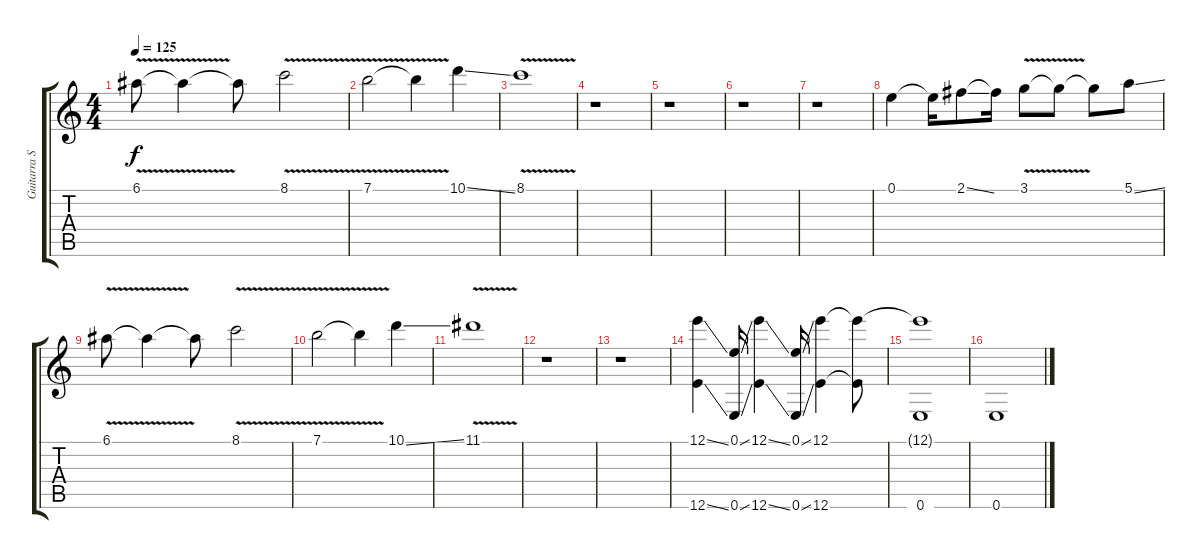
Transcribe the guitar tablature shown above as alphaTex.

\track ("Guitarra Solo" "Guitarra S") {instrument distortionguitar}
\staff {score tabs}
\tuning (E4 B3 G3 D3 A2 E2) {hide}
\ts (4 4)
\tempo 125
\clef g2
\ks c
6.1{v}.8{dy f} 6.1{t}.4 6.1{t}.8 8.1{v}.2 |
7.1{v}.2 7.1{t}.4 10.1{ss}.4 |
8.1{v}.1 |
r.1 |
r.1 |
r.1 |
r.1 |
0.1.4 0.1{t}.16 2.1{ss}.8 2.1{t}.16 3.1{v}.8 3.1{t}.8 3.1{t}.8 5.1{ss}.8 |
6.1{v}.8 6.1{t}.4 6.1{t}.8 8.1{v}.2 |
7.1{v}.2 7.1{t}.4 10.1{ss}.4 |
11.1{v}.1 |
r.1 |
r.1 |
(12.1{ss} 12.6{ss}).4 (0.1{ss} 0.6{ss}).16 (12.1{ss} 12.6{ss}).4 (0.1{ss} 0.6{ss}).16 (12.1 12.6).4 (12.1{t} 12.6{t}).8 |
(12.1{t} 0.6).1 |
0.6{ss}.1
